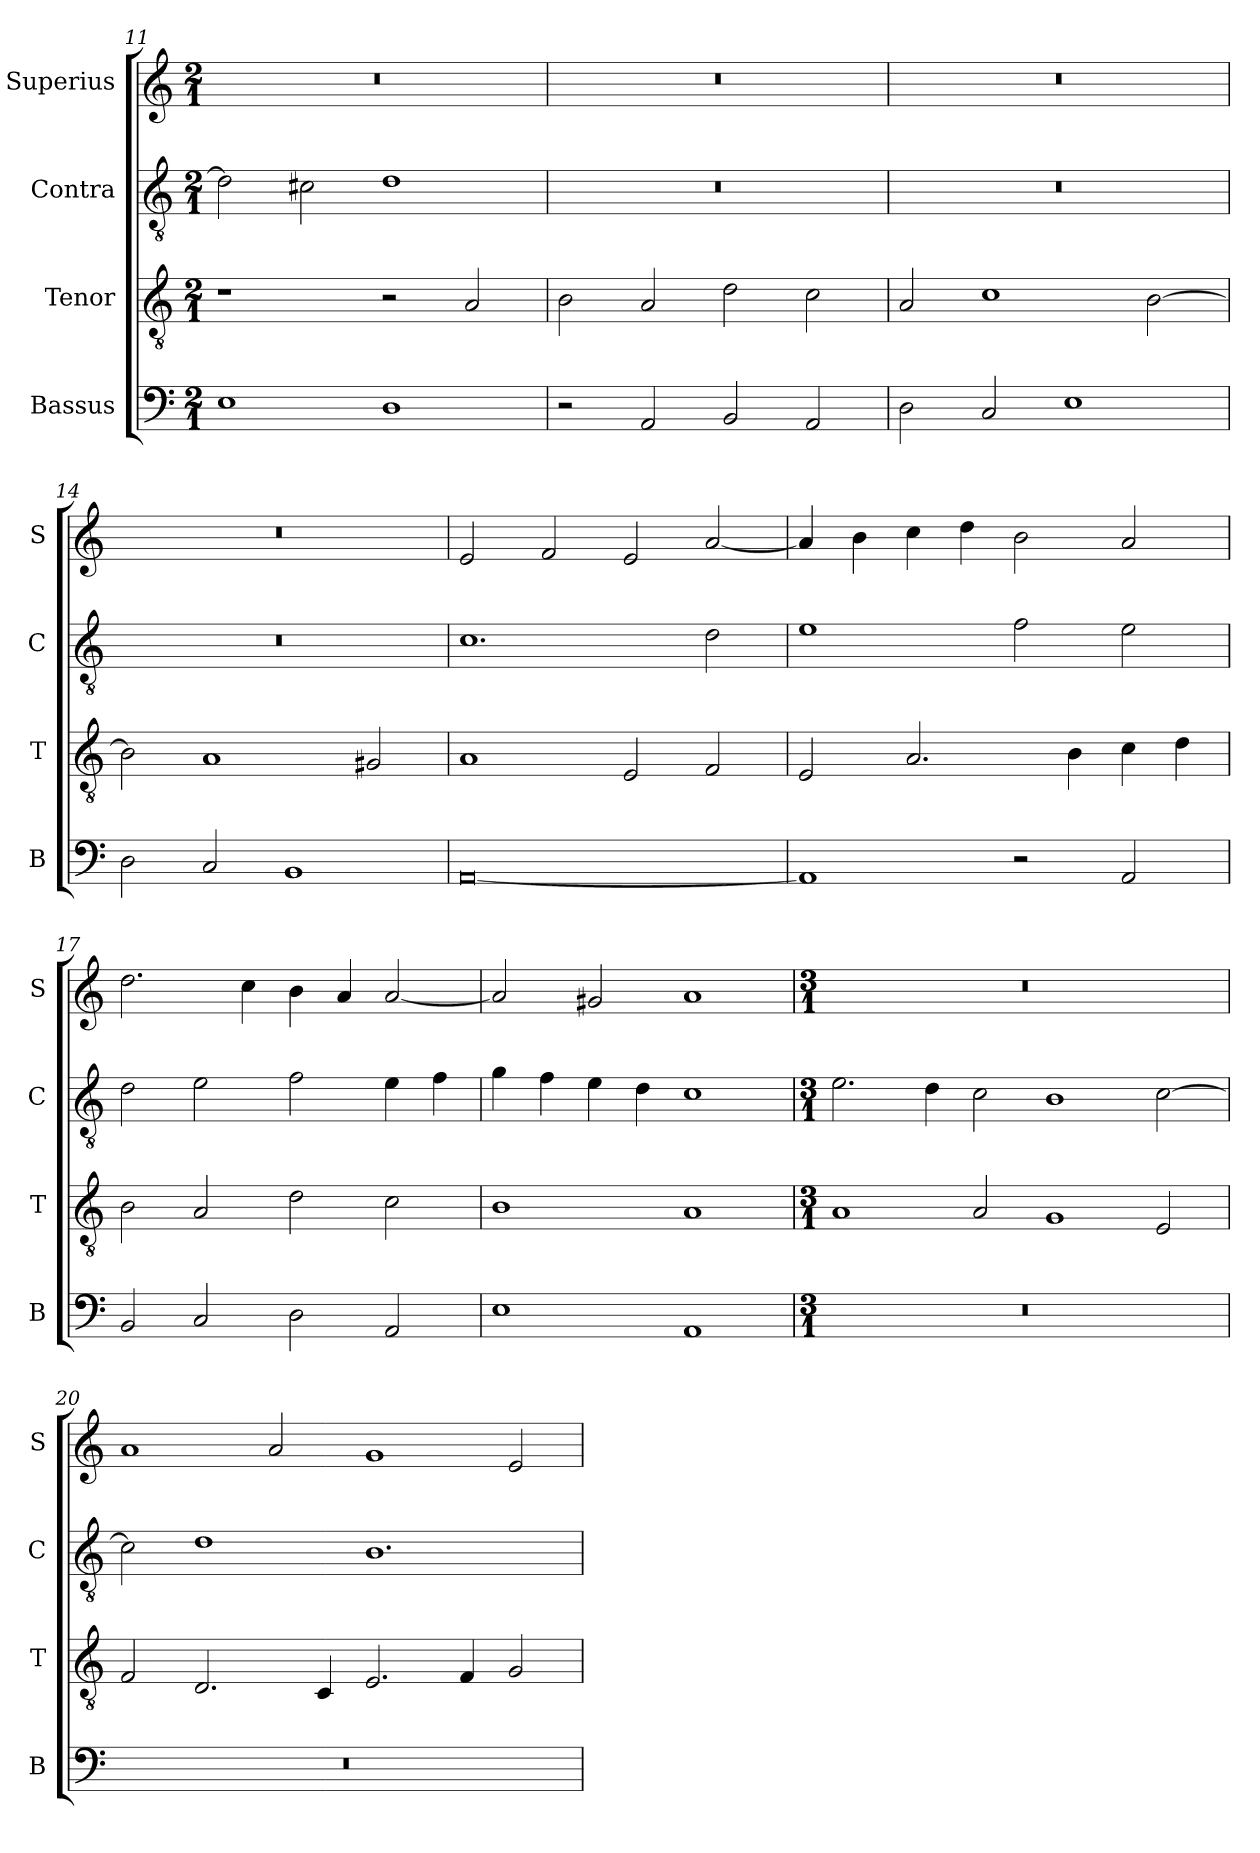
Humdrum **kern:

**kern	**kern	**kern	**kern
*part4	*part3	*part2	*part1
*staff4	*staff3	*staff2	*staff1
*I"Bassus	*I"Tenor	*I"Contra	*I"Superius
*I'B	*I'T	*I'C	*I'S
*clefF4	*clefGv2	*clefGv2	*clefG2
*k[]	*k[]	*k[]	*k[]
*M2/1	*M2/1	*M2/1	*M2/1
=11	=11	=11	=11
1E	1r	2d\]	0r
.	.	2c#X\	.
1D	2r	1d	.
.	2A/	.	.
=12	=12	=12	=12
2r	2B\	0r	0r
2AA/	2A/	.	.
2BB/	2d\	.	.
2AA/	2c\	.	.
=13	=13	=13	=13
2D\	2A/	0r	0r
2C/	1c	.	.
1E	.	.	.
.	[2B\	.	.
=14	=14	=14	=14
2D\	2B\]	0r	0r
2C/	1A	.	.
1BB	.	.	.
.	2G#X/	.	.
=15	=15	=15	=15
[0AA	1A	1.c	2e/
.	.	.	2f/
.	2E/	.	2e/
.	2F/	2d\	[2a/
=16	=16	=16	=16
1AA]	2E/	1e	4a/]
.	.	.	4b\
.	2.A/	.	4cc\
.	.	.	4dd\
2r	.	2f\	2b\
.	4B\	.	.
2AA/	4c\	2e\	2a/
.	4d\	.	.
=17	=17	=17	=17
2BB/	2B\	2d\	2.dd\
2C/	2A/	2e\	.
.	.	.	4cc\
2D\	2d\	2f\	4b\
.	.	.	4a/
2AA/	2c\	4e\	[2a/
.	.	4f\	.
=18	=18	=18	=18
1E	1B	4g\	2a/]
.	.	4f\	.
.	.	4e\	2g#X/
.	.	4d\	.
1AA	1A	1c	1a
=19	=19	=19	=19
*M3/1	*M3/1	*M3/1	*M3/1
0.r	1A	2.e\	0.r
.	.	4d\	.
.	2A/	2c\	.
.	1G	1B	.
.	2E/	[2c\	.
=20	=20	=20	=20
0.r	2F/	2c\]	1a
.	2.D/	1d	.
.	.	.	2a/
.	4C/	.	.
.	2.E/	1.B	1g
.	4F/	.	.
.	2G/	.	2e/
=	=	=	=
*-	*-	*-	*-
